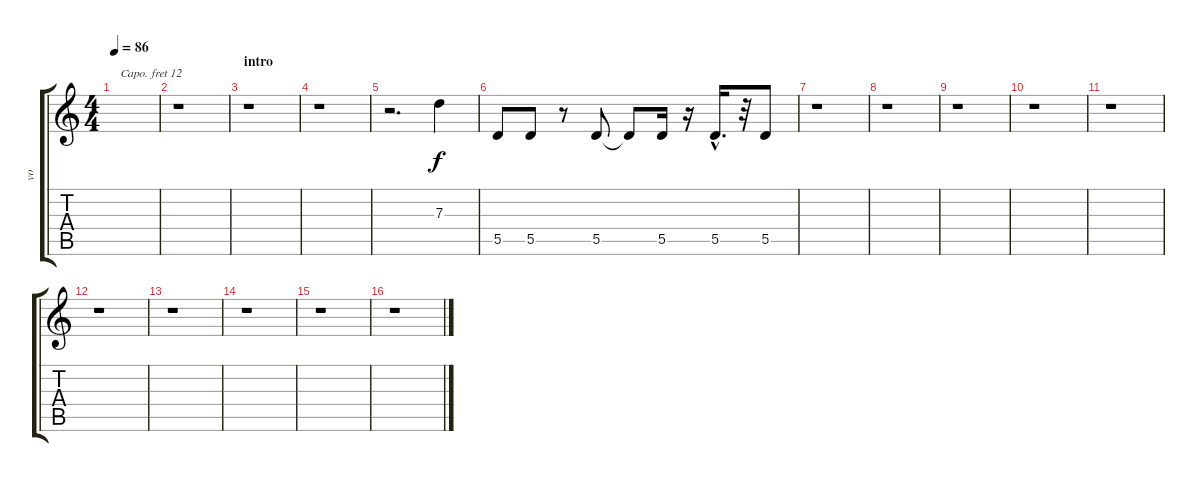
\track ("vo" "vo") {instrument altosax}
\staff {score tabs}
\capo 12
\tuning (E4 B3 G3 D3 A2 E2) {hide}
\ts (4 4)
\tempo 86
\clef g2
\ks c
|
r.1 |
\section ("" "intro")
r.1 |
r.1 |
r.2{d} 7.3.4 |
5.5.8 5.5.8 r.8 5.5.8 5.5{t}.8 5.5.16 r.16 5.5{hac}.16{d} r.32 5.5.8 |
r.1 |
r.1 |
r.1 |
r.1 |
r.1 |
r.1 |
r.1 |
r.1 |
r.1 |
r.1
